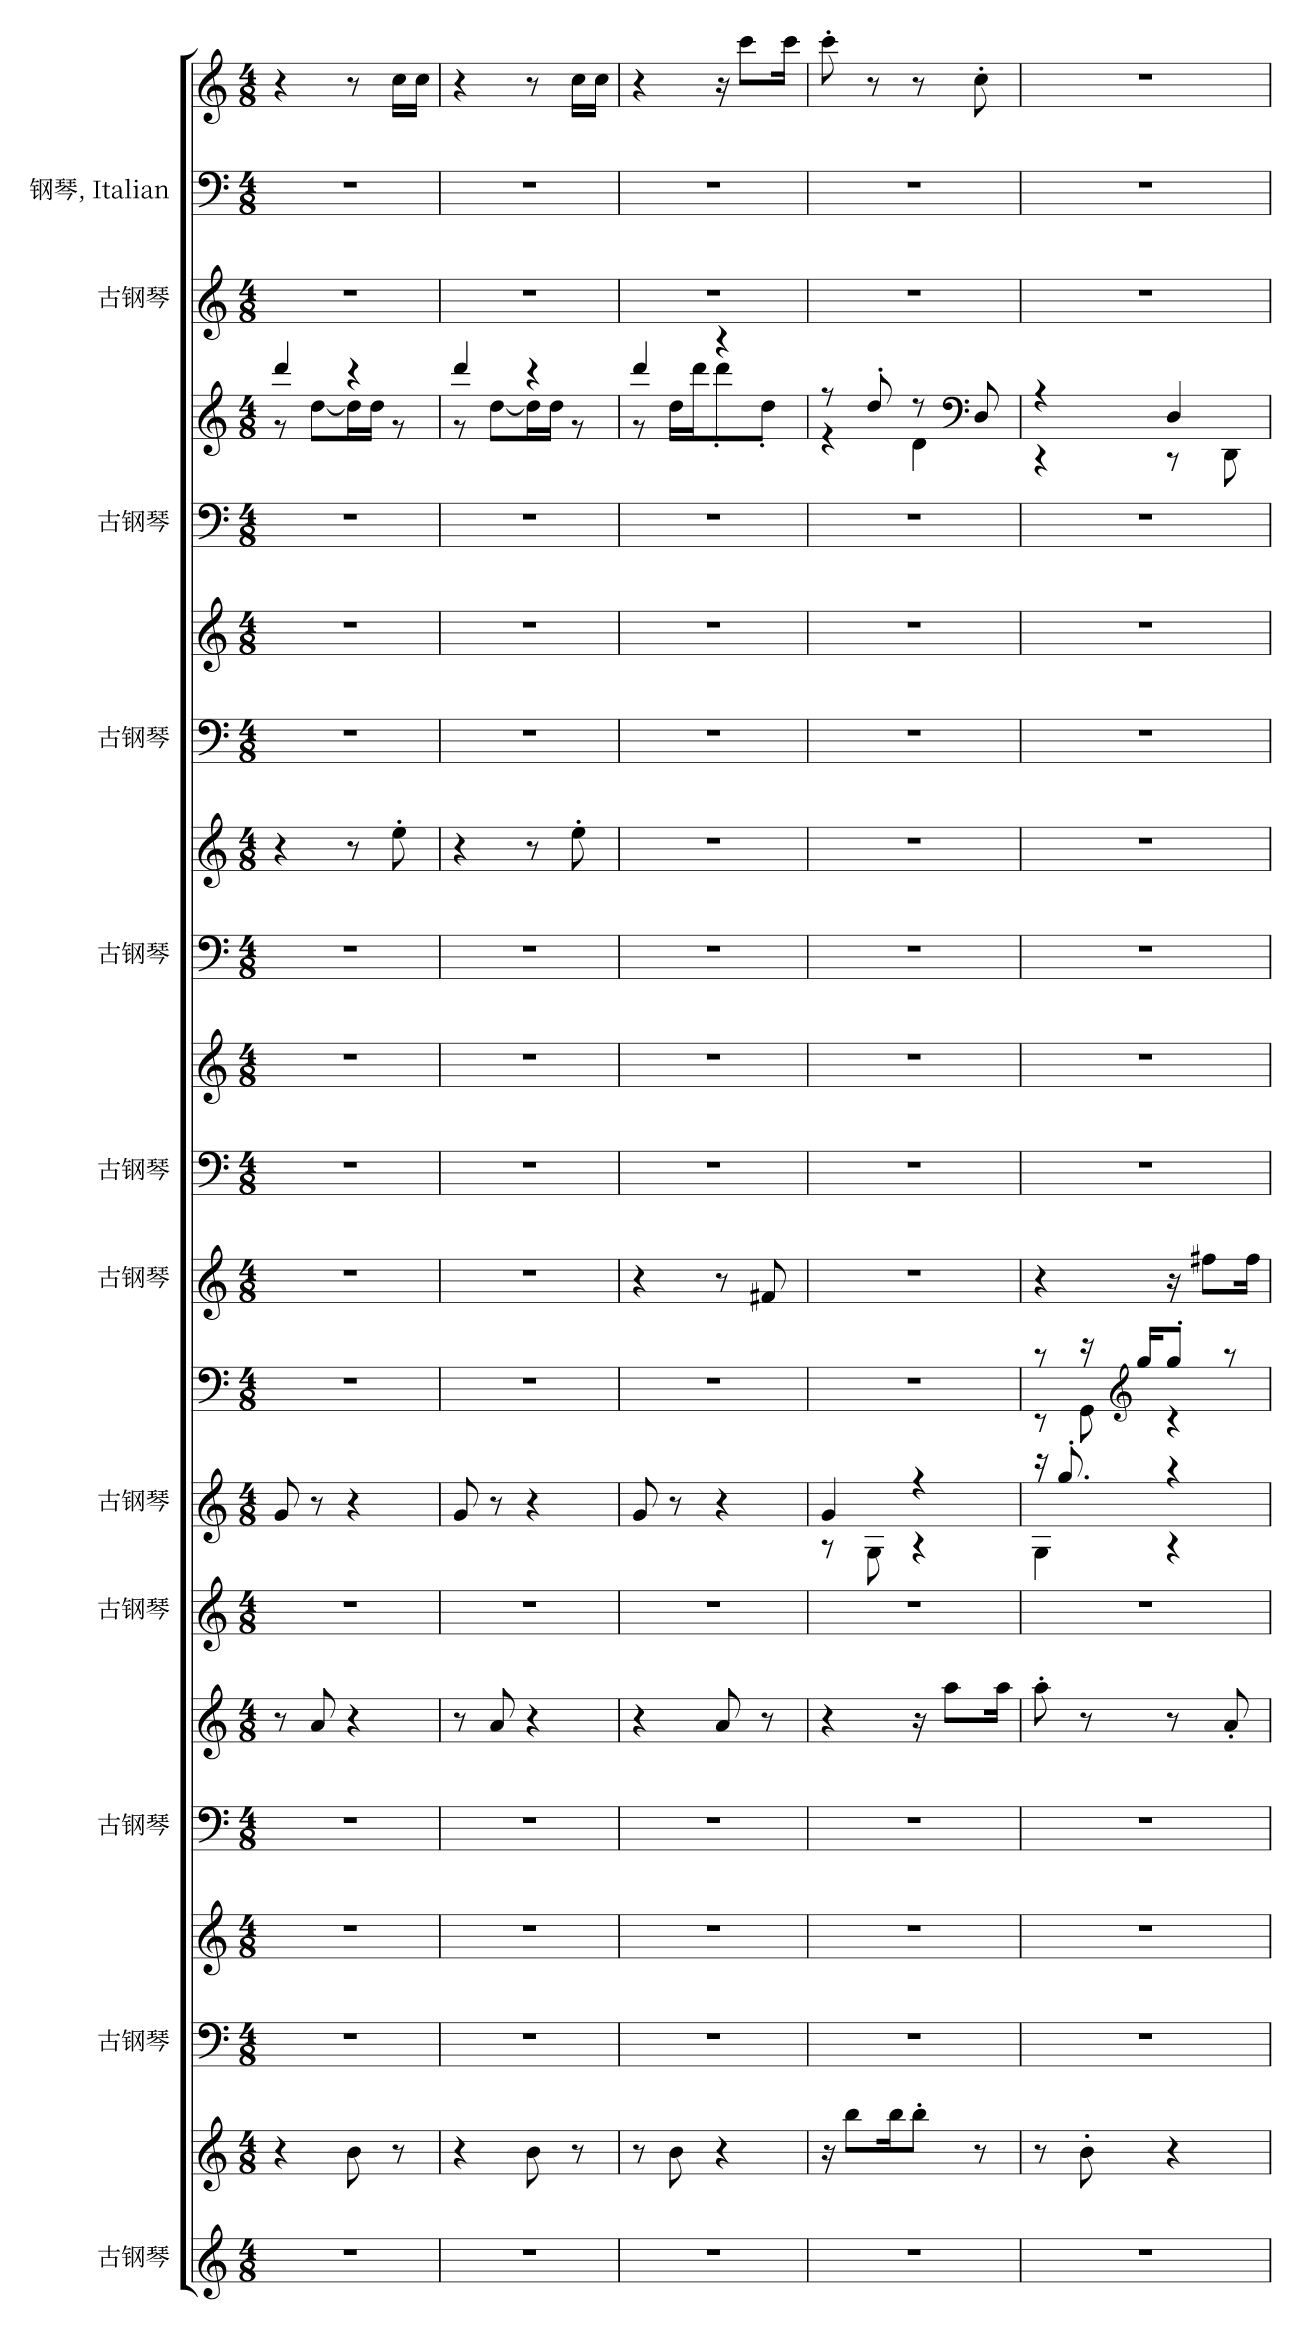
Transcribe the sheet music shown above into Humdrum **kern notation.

**kern	**kern	**kern	**kern	**kern	**kern	**kern	**kern	**kern	**kern	**kern	**kern	**kern	**kern	**kern	**kern	**kern	**kern	**kern	**kern	**kern
*part12	*part12	*part11	*part11	*part10	*part10	*part9	*part8	*part8	*part7	*part6	*part6	*part5	*part5	*part4	*part4	*part3	*part3	*part2	*part1	*part1
*staff21	*staff20	*staff19	*staff18	*staff17	*staff16	*staff15	*staff14	*staff13	*staff12	*staff11	*staff10	*staff9	*staff8	*staff7	*staff6	*staff5	*staff4	*staff3	*staff2	*staff1
*I"古钢琴	*	*I"古钢琴	*	*I"古钢琴	*	*I"古钢琴	*I"古钢琴	*	*I"古钢琴	*I"古钢琴	*	*I"古钢琴	*	*I"古钢琴	*	*I"古钢琴	*	*I"古钢琴	*I"钢琴, Italian	*
*clefG2	*clefG2	*clefF4	*clefG2	*clefF4	*clefG2	*clefG2	*clefG2	*clefF4	*clefG2	*clefF4	*clefG2	*clefF4	*clefG2	*clefF4	*clefG2	*clefF4	*clefG2	*clefG2	*clefF4	*clefG2
*k[]	*k[]	*k[]	*k[]	*k[]	*k[]	*k[]	*k[]	*k[]	*k[]	*k[]	*k[]	*k[]	*k[]	*k[]	*k[]	*k[]	*k[]	*k[]	*k[]	*k[]
*M4/8	*M4/8	*M4/8	*M4/8	*M4/8	*M4/8	*M4/8	*M4/8	*M4/8	*M4/8	*M4/8	*M4/8	*M4/8	*M4/8	*M4/8	*M4/8	*M4/8	*M4/8	*M4/8	*M4/8	*M4/8
*MM110	*MM110	*MM110	*MM110	*MM110	*MM110	*MM110	*MM110	*MM110	*MM110	*MM110	*MM110	*MM110	*MM110	*MM110	*MM110	*MM110	*MM110	*MM110	*MM110	*MM110
=1	=1	=1	=1	=1	=1	=1	=1	=1	=1	=1	=1	=1	=1	=1	=1	=1	=1	=1	=1	=1
*	*	*	*	*	*	*	*	*	*	*	*	*	*	*	*	*	*^	*	*	*
2r	4r	2r	2r	2r	8r	2r	8g/	2r	2r	2r	2r	2r	4r	2r	2r	2r	4ddd/	8r	2r	2r	4r
.	.	.	.	.	8a/	.	8r	.	.	.	.	.	.	.	.	.	.	[8dd\L	.	.	.
.	8b\	.	.	.	4r	.	4r	.	.	.	.	.	8r	.	.	.	4r	16dd\L]	.	.	8r
.	.	.	.	.	.	.	.	.	.	.	.	.	.	.	.	.	.	16dd\JJ	.	.	.
.	8r	.	.	.	.	.	.	.	.	.	.	.	8ee'\	.	.	.	.	8r	.	.	16cc\LL
.	.	.	.	.	.	.	.	.	.	.	.	.	.	.	.	.	.	.	.	.	16cc\JJ
=2	=2	=2	=2	=2	=2	=2	=2	=2	=2	=2	=2	=2	=2	=2	=2	=2	=2	=2	=2	=2	=2
2r	4r	2r	2r	2r	8r	2r	8g/	2r	2r	2r	2r	2r	4r	2r	2r	2r	4ddd/	8r	2r	2r	4r
.	.	.	.	.	8a/	.	8r	.	.	.	.	.	.	.	.	.	.	[8dd\L	.	.	.
.	8b\	.	.	.	4r	.	4r	.	.	.	.	.	8r	.	.	.	4r	16dd\L]	.	.	8r
.	.	.	.	.	.	.	.	.	.	.	.	.	.	.	.	.	.	16dd\JJ	.	.	.
.	8r	.	.	.	.	.	.	.	.	.	.	.	8ee'\	.	.	.	.	8r	.	.	16cc\LL
.	.	.	.	.	.	.	.	.	.	.	.	.	.	.	.	.	.	.	.	.	16cc\JJ
=3	=3	=3	=3	=3	=3	=3	=3	=3	=3	=3	=3	=3	=3	=3	=3	=3	=3	=3	=3	=3	=3
2r	8r	2r	2r	2r	4r	2r	8g/	2r	4r	2r	2r	2r	2r	2r	2r	2r	4ddd/	8r	2r	2r	4r
.	8b\	.	.	.	.	.	8r	.	.	.	.	.	.	.	.	.	.	16dd\LL	.	.	.
.	.	.	.	.	.	.	.	.	.	.	.	.	.	.	.	.	.	16ddd\J	.	.	.
.	4r	.	.	.	8a/	.	4r	.	8r	.	.	.	.	.	.	.	4r	8ddd'\	.	.	16r
.	.	.	.	.	.	.	.	.	.	.	.	.	.	.	.	.	.	.	.	.	8ccc\L
.	.	.	.	.	8r	.	.	.	8f#X/	.	.	.	.	.	.	.	.	8dd'\J	.	.	.
.	.	.	.	.	.	.	.	.	.	.	.	.	.	.	.	.	.	.	.	.	16ccc\Jk
=4	=4	=4	=4	=4	=4	=4	=4	=4	=4	=4	=4	=4	=4	=4	=4	=4	=4	=4	=4	=4	=4
*	*	*	*	*	*	*	*^	*	*	*	*	*	*	*	*	*	*	*	*	*	*
2r	16r	2r	2r	2r	4r	2r	4g/	8r	2r	2r	2r	2r	2r	2r	2r	2r	2r	8r	4r	2r	2r	8ccc'\
.	8bb\L	.	.	.	.	.	.	.	.	.	.	.	.	.	.	.	.	.	.	.	.	.
.	.	.	.	.	.	.	.	8G\	.	.	.	.	.	.	.	.	.	8dd'/	.	.	.	8r
.	16bb\K	.	.	.	.	.	.	.	.	.	.	.	.	.	.	.	.	.	.	.	.	.
.	8bb'\J	.	.	.	16r	.	4r	4r	.	.	.	.	.	.	.	.	.	8r	4d\	.	.	8r
.	.	.	.	.	8aa\L	.	.	.	.	.	.	.	.	.	.	.	.	.	.	.	.	.
*	*	*	*	*	*	*	*	*	*	*	*	*	*	*	*	*	*	*clefF4	*	*	*	*
.	8r	.	.	.	.	.	.	.	.	.	.	.	.	.	.	.	.	8D/	.	.	.	8cc'\
.	.	.	.	.	16aa\Jk	.	.	.	.	.	.	.	.	.	.	.	.	.	.	.	.	.
!!LO:PB:g=z
=5	=5	=5	=5	=5	=5	=5	=5	=5	=5	=5	=5	=5	=5	=5	=5	=5	=5	=5	=5	=5	=5	=5
*	*	*	*	*	*	*	*	*	*^	*	*	*	*	*	*	*	*	*	*	*	*	*
2r	8r	2r	2r	2r	8aa'\	2r	16r	4G\	8r	8r	4r	2r	2r	2r	2r	2r	2r	2r	4r	4r	2r	2r	2r
.	.	.	.	.	.	.	8.gg'/	.	.	.	.	.	.	.	.	.	.	.	.	.	.	.	.
.	8b'\	.	.	.	8r	.	.	.	16r	8GG\	.	.	.	.	.	.	.	.	.	.	.	.	.
*	*	*	*	*	*	*	*	*	*clefG2	*	*	*	*	*	*	*	*	*	*	*	*	*	*
.	.	.	.	.	.	.	.	.	16gg/KL	.	.	.	.	.	.	.	.	.	.	.	.	.	.
.	4r	.	.	.	8r	.	4r	4r	8gg'/J	4r	16r	.	.	.	.	.	.	.	4D/	8r	.	.	.
.	.	.	.	.	.	.	.	.	.	.	8ff#X\L	.	.	.	.	.	.	.	.	.	.	.	.
.	.	.	.	.	8a'/	.	.	.	8r	.	.	.	.	.	.	.	.	.	.	8DD\	.	.	.
.	.	.	.	.	.	.	.	.	.	.	16ff#\Jk	.	.	.	.	.	.	.	.	.	.	.	.
*	*	*	*	*	*	*	*v	*v	*	*	*	*	*	*	*	*	*	*	*v	*v	*	*	*
*	*	*	*	*	*	*	*	*v	*v	*	*	*	*	*	*	*	*	*	*	*	*
=	=	=	=	=	=	=	=	=	=	=	=	=	=	=	=	=	=	=	=	=
*-	*-	*-	*-	*-	*-	*-	*-	*-	*-	*-	*-	*-	*-	*-	*-	*-	*-	*-	*-	*-
